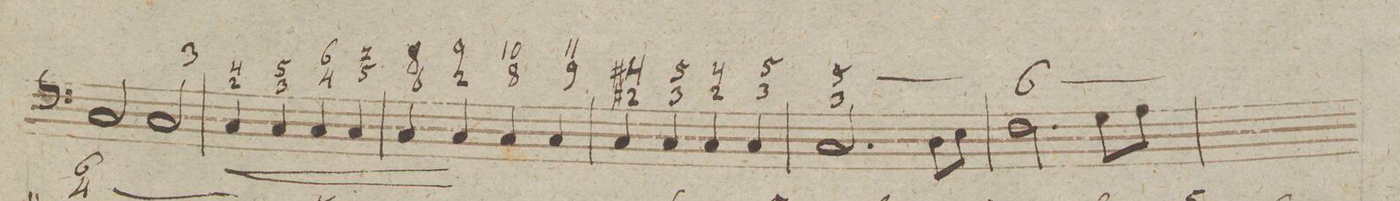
**kern	**fba	**dynam
*I"Organo	*	*
*clefF4	*	*
*k[]	*	*
*met(c|)	*	*
*M2/2	*	*
2C/	.	.
2C/	3	.
=197	=197	=197
4C/	4 2	<
4C/	5 3	.
4C/	6 4	.
4C/	7 5	.
=198	=198	=198
4C/	8 6	.
4C/	9 2	.
4C/	10 8	[
4C/	11 9	.
=199	=199	=199
4C/	#4 #2	.
4C/	5 3	.
4C/	4 2	.
4C/	5 3	.
=200	=200	=200
2.C/	5_ 3	.
8D\L	.	.
8E\J	.	.
=201	=201	=201
1ryy	.	.
=202	=202	=202
2.F\	6_	.
8G\L	.	.
8A\J	.	.
=203	=203	=203
*-	*-	*-
